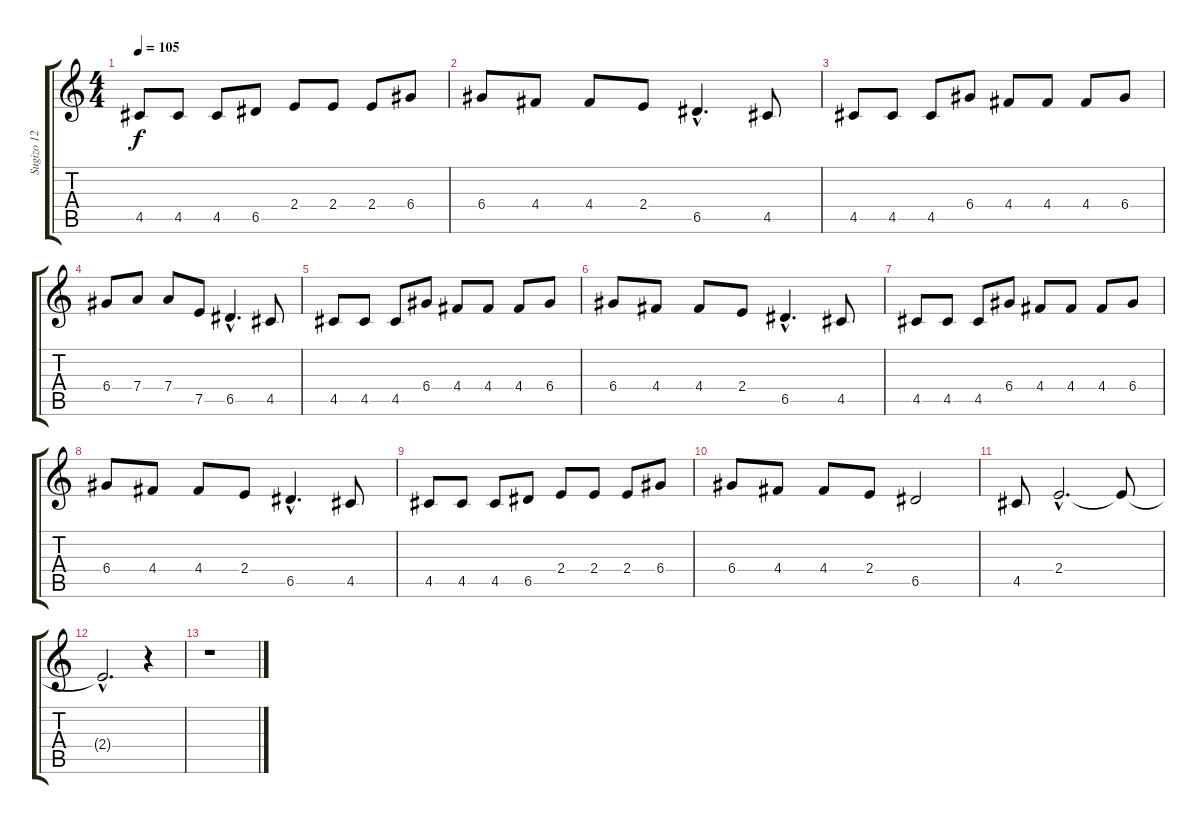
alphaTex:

\track ("Sugizo 12 String" "Sugizo 12 ") {instrument overdrivenguitar}
\staff {score tabs}
\tuning (E4 B3 G3 D3 A2 E2) {hide}
\ts (4 4)
\tempo 105
\clef g2
\ks c
4.5.8{dy f} 4.5.8 4.5.8 6.5.8 2.4.8 2.4.8 2.4.8 6.4.8 |
6.4.8 4.4.8 4.4.8 2.4.8 6.5{hac}.4{d} 4.5.8{volume 16} |
4.5.8 4.5.8{volume 15} 4.5.8 6.4.8 4.4.8 4.4.8 4.4.8{volume 14} 6.4.8 |
6.4.8 7.4.8 7.4.8 7.5.8{volume 13} 6.5{hac}.4{d} 4.5.8 |
4.5.8{volume 12} 4.5.8 4.5.8 6.4.8 4.4.8{volume 11} 4.4.8 4.4.8 6.4.8 |
6.4.8 4.4.8 4.4.8 2.4.8 6.5{hac}.4{d} 4.5.8 |
4.5.8 4.5.8 4.5.8 6.4.8 4.4.8 4.4.8{volume 12} 4.4.8 6.4.8 |
6.4.8 4.4.8 4.4.8 2.4.8 6.5{hac}.4{d} 4.5.8{volume 13} |
4.5.8 4.5.8 4.5.8 6.5.8{volume 14} 2.4.8 2.4.8 2.4.8 6.4.8 |
6.4.8 4.4.8{volume 15} 4.4.8 2.4.8 6.5.2 |
4.5.8{volume 16} 2.4{hac}.2{d} 2.4{t}.8 |
2.4{hac t}.2{d} r.4 |
r.1
